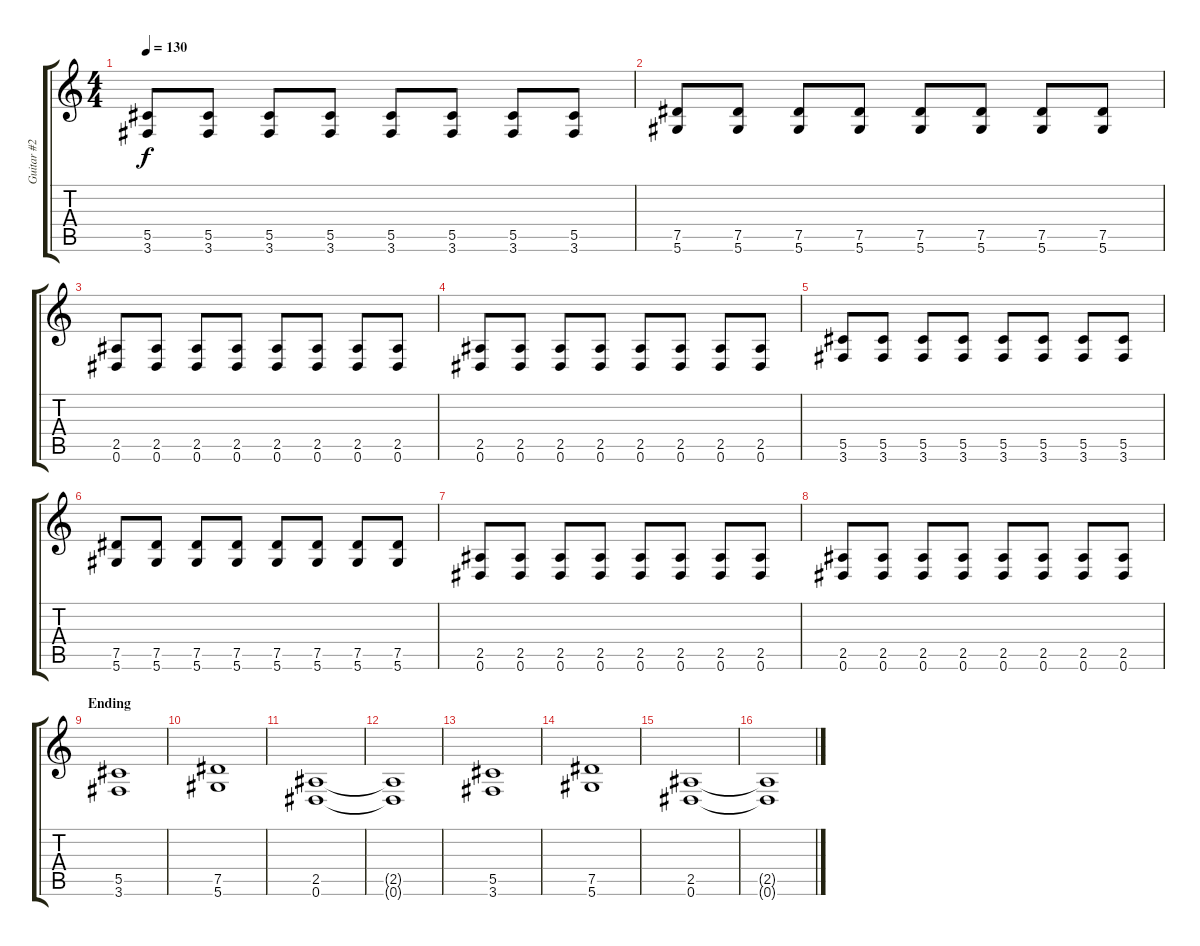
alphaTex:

\track ("Guitar #2" "Guitar #2") {instrument acousticguitarsteel}
\staff {score tabs}
\tuning (Eb4 Bb3 Gb3 Db3 Ab2 Eb2) {hide}
\ts (4 4)
\tempo 130
\clef g2
\ks c
(5.5 3.6).8{dy f} (5.5 3.6).8 (5.5 3.6).8 (5.5 3.6).8 (5.5 3.6).8 (5.5 3.6).8 (5.5 3.6).8 (5.5 3.6).8 |
(7.5 5.6).8 (7.5 5.6).8 (7.5 5.6).8 (7.5 5.6).8 (7.5 5.6).8 (7.5 5.6).8 (7.5 5.6).8 (7.5 5.6).8 |
(2.5 0.6).8 (2.5 0.6).8 (2.5 0.6).8 (2.5 0.6).8 (2.5 0.6).8 (2.5 0.6).8 (2.5 0.6).8 (2.5 0.6).8 |
(2.5 0.6).8 (2.5 0.6).8 (2.5 0.6).8 (2.5 0.6).8 (2.5 0.6).8 (2.5 0.6).8 (2.5 0.6).8 (2.5 0.6).8 |
(5.5 3.6).8 (5.5 3.6).8 (5.5 3.6).8 (5.5 3.6).8 (5.5 3.6).8 (5.5 3.6).8 (5.5 3.6).8 (5.5 3.6).8 |
(7.5 5.6).8 (7.5 5.6).8 (7.5 5.6).8 (7.5 5.6).8 (7.5 5.6).8 (7.5 5.6).8 (7.5 5.6).8 (7.5 5.6).8 |
(2.5 0.6).8 (2.5 0.6).8 (2.5 0.6).8 (2.5 0.6).8 (2.5 0.6).8 (2.5 0.6).8 (2.5 0.6).8 (2.5 0.6).8 |
(2.5 0.6).8 (2.5 0.6).8 (2.5 0.6).8 (2.5 0.6).8 (2.5 0.6).8 (2.5 0.6).8 (2.5 0.6).8 (2.5 0.6).8 |
\section ("" "Ending")
(5.5 3.6).1 |
(7.5 5.6).1 |
(2.5 0.6).1 |
(2.5{t} 0.6{t}).1 |
(5.5 3.6).1 |
(7.5 5.6).1 |
(2.5 0.6).1 |
(2.5{t} 0.6{t}).1
